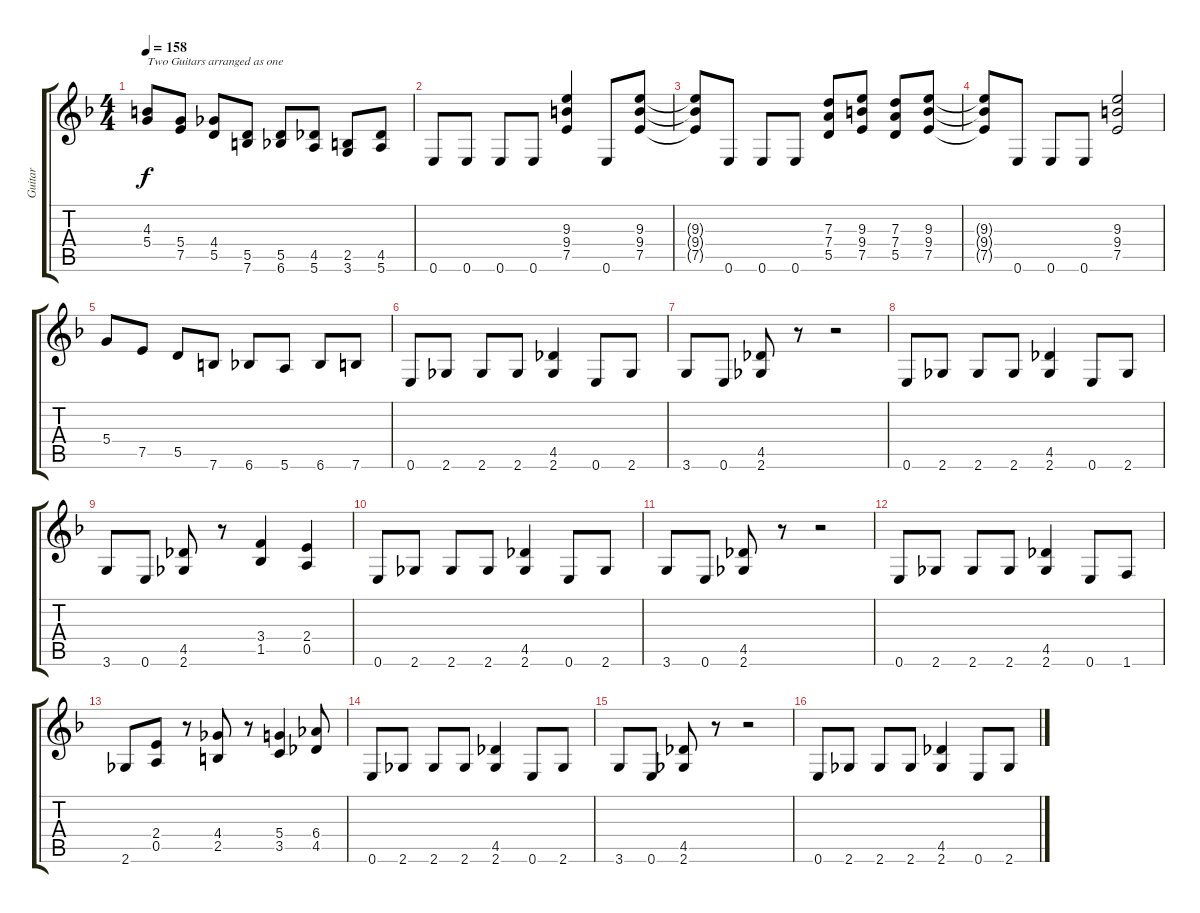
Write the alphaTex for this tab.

\track ("Guitar" "Guitar") {instrument overdrivenguitar}
\staff {score tabs}
\tuning (E4 B3 G3 D3 A2 E2) {hide}
\ts (4 4)
\tempo 158
\clef g2
\ks f
(4.3 5.4).8{txt "Two Guitars arranged as one" dy f} (5.4 7.5).8 (4.4 5.5).8 (5.5 7.6).8 (5.5 6.6).8 (4.5 5.6).8 (2.5 3.6).8 (4.5 5.6).8 |
0.6.8 0.6.8 0.6.8 0.6.8 (9.3 9.4 7.5).4 0.6.8 (9.3 9.4 7.5).8 |
(9.3{t} 9.4{t} 7.5{t}).8 0.6.8 0.6.8 0.6.8 (7.3 7.4 5.5).8 (9.3 9.4 7.5).8 (7.3 7.4 5.5).8 (9.3 9.4 7.5).8 |
(9.3{t} 9.4{t} 7.5{t}).8 0.6.8 0.6.8 0.6.8 (9.3 9.4 7.5).2 |
5.4.8 7.5.8 5.5.8 7.6.8 6.6.8 5.6.8 6.6.8 7.6.8 |
0.6.8 2.6.8 2.6.8 2.6.8 (4.5 2.6).4 0.6.8 2.6.8 |
3.6.8 0.6.8 (4.5 2.6).8 r.8 r.2 |
0.6.8 2.6.8 2.6.8 2.6.8 (4.5 2.6).4 0.6.8 2.6.8 |
3.6.8 0.6.8 (4.5 2.6).8 r.8 (3.4 1.5).4 (2.4 0.5).4 |
0.6.8 2.6.8 2.6.8 2.6.8 (4.5 2.6).4 0.6.8 2.6.8 |
3.6.8 0.6.8 (4.5 2.6).8 r.8 r.2 |
0.6.8 2.6.8 2.6.8 2.6.8 (4.5 2.6).4 0.6.8 1.6.8 |
2.6.8 (2.4 0.5).8 r.8 (4.4 2.5).8 r.8 (5.4 3.5).4 (6.4 4.5).8 |
0.6.8 2.6.8 2.6.8 2.6.8 (4.5 2.6).4 0.6.8 2.6.8 |
3.6.8 0.6.8 (4.5 2.6).8 r.8 r.2 |
0.6.8 2.6.8 2.6.8 2.6.8 (4.5 2.6).4 0.6.8 2.6.8
